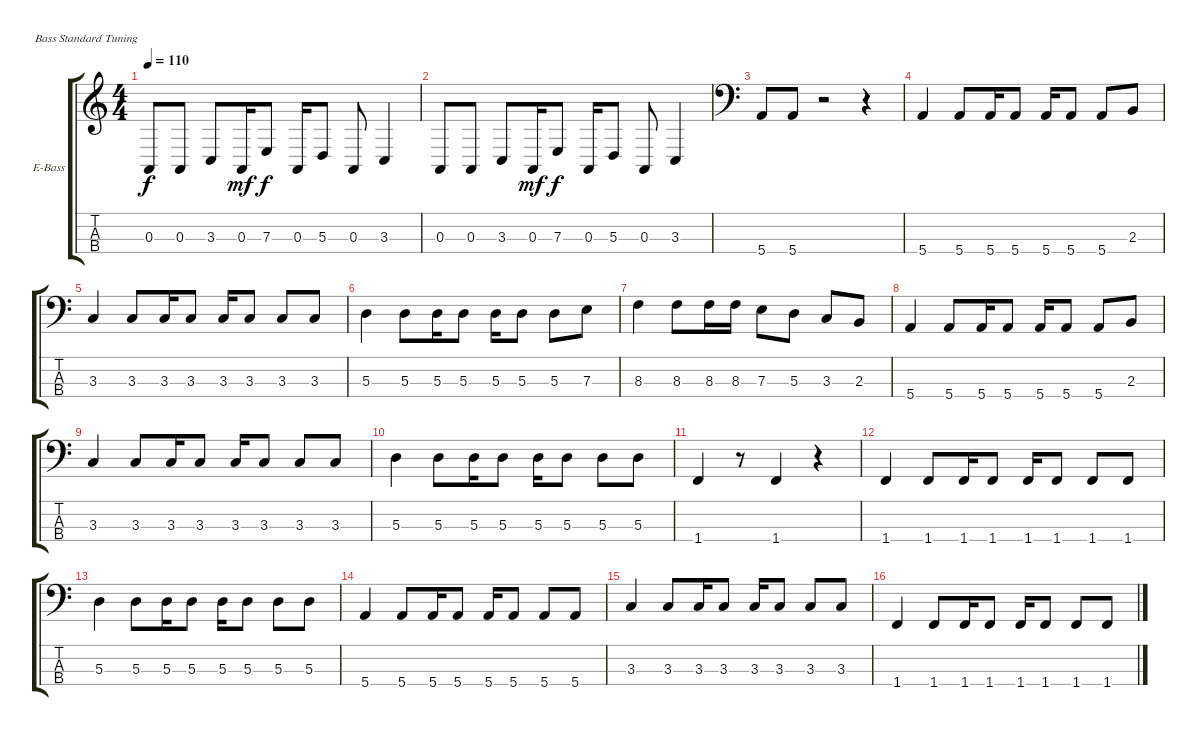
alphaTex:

\bracketExtendMode groupsimilarinstruments
\firstSystemTrackNameOrientation horizontal
\otherSystemsTrackNameOrientation horizontal
\track (" Bass" "E-Bass") {instrument electricbassfinger}
\staff {score tabs}
\tuning (G2 D2 A1 E1)
\ts (4 4)
\tempo 110
\clef g2
\scale
0.333333
\ks c
0.3.8{dy f} 0.3.8 3.3.8 0.3.16{dy mf} 7.3.8{dy f} 0.3.16 5.3.8 0.3.8 3.3.4 |
\scale
0.333333 0.3.8 0.3.8 3.3.8 0.3.16{dy mf} 7.3.8{dy f} 0.3.16 5.3.8 0.3.8 3.3.4 |
\clef f4
\scale
0.333333 5.4.8 5.4.8 r.2 r.4 |
\scale
0.333333 5.4.4 5.4.8 5.4.16 5.4.8 5.4.16 5.4.8 5.4.8 2.3.8 |
\scale
0.333333 3.3.4 3.3.8 3.3.16 3.3.8 3.3.16 3.3.8 3.3.8 3.3.8 |
\scale
0.333333 5.3.4 5.3.8 5.3.16 5.3.8 5.3.16 5.3.8 5.3.8 7.3.8 |
\scale
0.333333 8.3.4 8.3.8 8.3.16 8.3.16 7.3.8 5.3.8 3.3.8 2.3.8 |
\scale
0.333333 5.4.4 5.4.8 5.4.16 5.4.8 5.4.16 5.4.8 5.4.8 2.3.8 |
\scale
0.333333 3.3.4 3.3.8 3.3.16 3.3.8 3.3.16 3.3.8 3.3.8 3.3.8 |
\scale
0.333333 5.3.4 5.3.8 5.3.16 5.3.8 5.3.16 5.3.8 5.3.8 5.3.8 |
\scale
0.333333 1.4.4 r.8 1.4.4 r.4 |
\scale
0.333333 1.4.4 1.4.8 1.4.16 1.4.8 1.4.16 1.4.8 1.4.8 1.4.8 |
\scale
0.333333 5.3.4 5.3.8 5.3.16 5.3.8 5.3.16 5.3.8 5.3.8 5.3.8 |
\scale
0.333333 5.4.4 5.4.8 5.4.16 5.4.8 5.4.16 5.4.8 5.4.8 5.4.8 |
\scale
0.333333 3.3.4 3.3.8 3.3.16 3.3.8 3.3.16 3.3.8 3.3.8 3.3.8 |
\scale
0.333333 1.4.4 1.4.8 1.4.16 1.4.8 1.4.16 1.4.8 1.4.8 1.4.8
